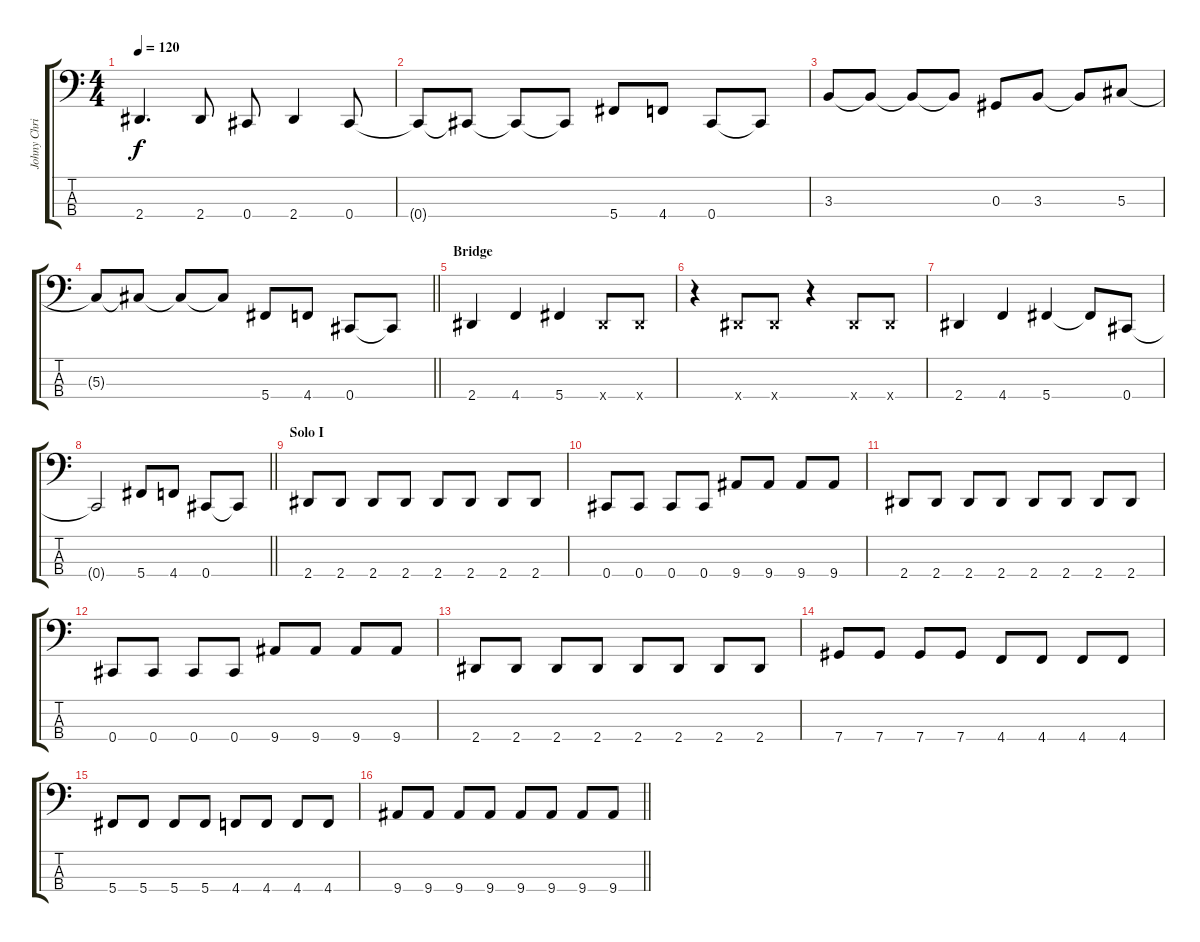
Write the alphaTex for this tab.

\track ("Johny Christ" "Johny Chri") {instrument electricbassfinger}
\staff {score tabs}
\tuning (Gb2 Db2 Ab1 Db1) {hide}
\ts (4 4)
\tempo 120
\clef f4
\ks c
2.4.4{d dy f} 2.4.8 0.4.8 2.4.4 0.4.8 |
0.4{t}.8 0.4{t}.8 0.4{t}.8 0.4{t}.8 5.4.8 4.4.8 0.4.8 0.4{t}.8 |
3.3.8 3.3{t}.8 3.3{t}.8 3.3{t}.8 0.3.8 3.3.8 3.3{t}.8 5.3.8 |
\barLineRight lightlight
5.3{t}.8 5.3{t}.8 5.3{t}.8 5.3{t}.8 5.4.8 4.4.8 0.4.8 0.4{t}.8 |
\section ("" "Bridge")
2.4.4 4.4.4 5.4.4 2.4{x}.8 2.4{x}.8 |
r.4 2.4{x}.8 2.4{x}.8 r.4 2.4{x}.8 2.4{x}.8 |
2.4.4 4.4.4 5.4.4 5.4{t}.8 0.4.8 |
\barLineRight lightlight
0.4{t}.2 5.4.8 4.4.8 0.4.8 0.4{t}.8 |
\section ("" "Solo I")
2.4.8 2.4.8 2.4.8 2.4.8 2.4.8 2.4.8 2.4.8 2.4.8 |
0.4.8 0.4.8 0.4.8 0.4.8 9.4.8 9.4.8 9.4.8 9.4.8 |
2.4.8 2.4.8 2.4.8 2.4.8 2.4.8 2.4.8 2.4.8 2.4.8 |
0.4.8 0.4.8 0.4.8 0.4.8 9.4.8 9.4.8 9.4.8 9.4.8 |
2.4.8 2.4.8 2.4.8 2.4.8 2.4.8 2.4.8 2.4.8 2.4.8 |
7.4.8 7.4.8 7.4.8 7.4.8 4.4.8 4.4.8 4.4.8 4.4.8 |
5.4.8 5.4.8 5.4.8 5.4.8 4.4.8 4.4.8 4.4.8 4.4.8 |
\barLineRight lightlight
9.4.8 9.4.8 9.4.8 9.4.8 9.4.8 9.4.8 9.4.8 9.4.8
